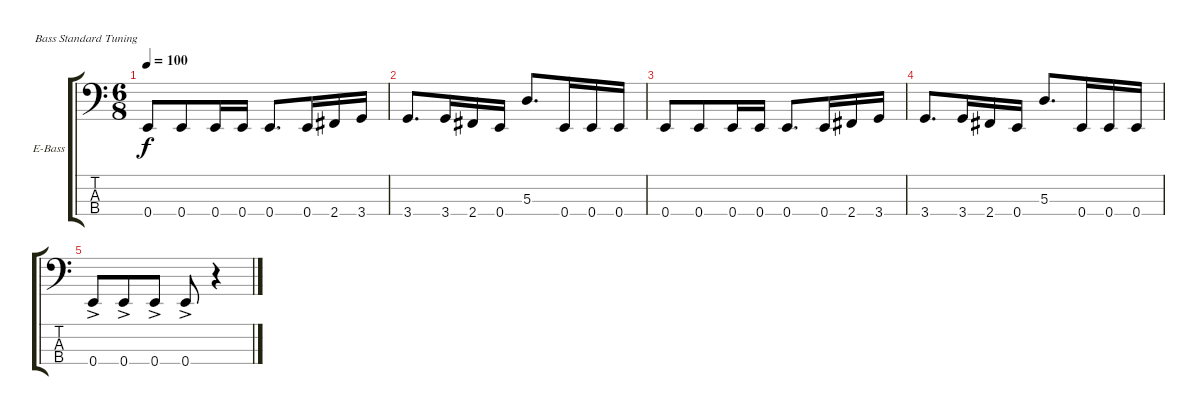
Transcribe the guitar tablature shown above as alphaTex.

\defaultSystemsLayout 4
\bracketExtendMode groupsimilarinstruments
\firstSystemTrackNameOrientation horizontal
\otherSystemsTrackNameOrientation horizontal
\track ("Peter Baltes" "E-Bass") {instrument electricbassfinger}
\staff {score tabs}
\tuning (G2 D2 A1 E1)
\ts (6 8)
\tempo 100
\clef f4
\ks c
0.4.8{dy f} 0.4.8 0.4.16 0.4.16 0.4.8{d} 0.4.16 2.4.16 3.4.16 |
3.4.8{d} 3.4.16 2.4.16 0.4.16 5.3.8{d} 0.4.16 0.4.16 0.4.16 |
0.4.8 0.4.8 0.4.16 0.4.16 0.4.8{d} 0.4.16 2.4.16 3.4.16 |
3.4.8{d} 3.4.16 2.4.16 0.4.16 5.3.8{d} 0.4.16 0.4.16 0.4.16 |
0.4{ac}.8 0.4{ac}.8 0.4{ac}.8 0.4{ac}.8 r.4
